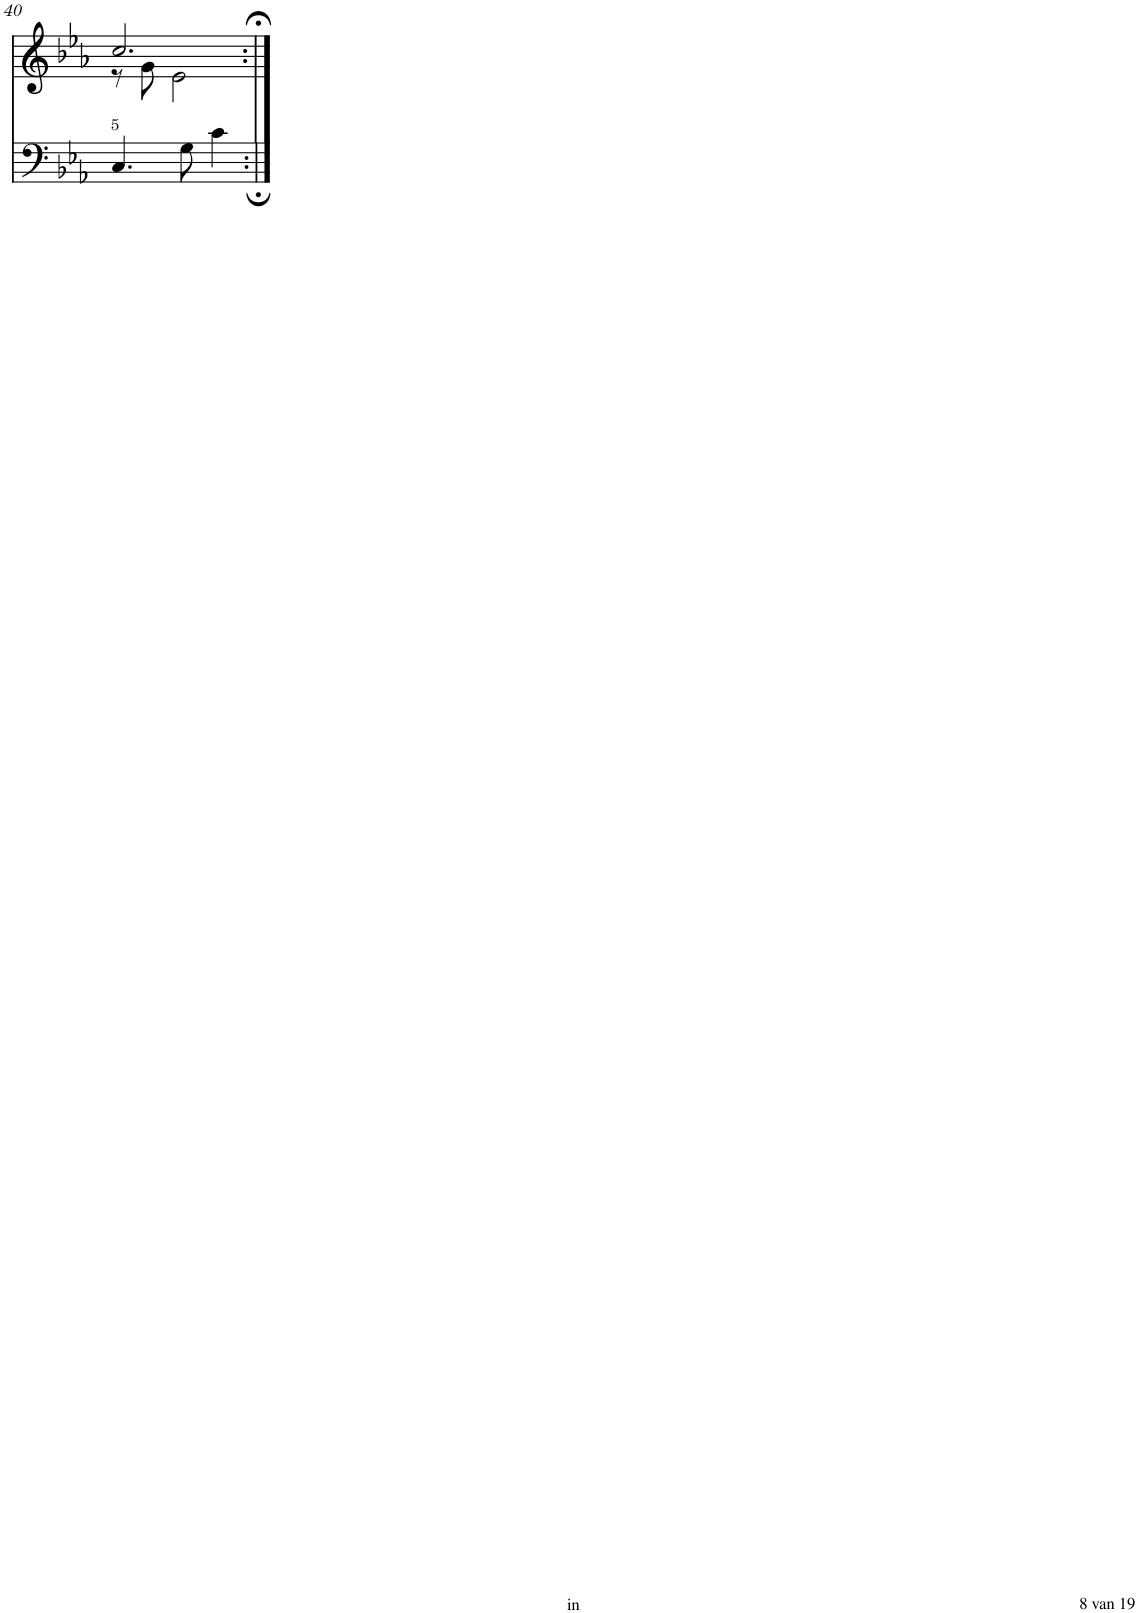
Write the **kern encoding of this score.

**kern	**kern
*part1	*part1
*staff2	*staff1
*I"Harpsichord	*
*I'Hch.	*
!!LO:PB:g=z
*clefF4	*clefG2
*k[b-e-a-]	*k[b-e-a-]
*M3/4	*M3/4
=40	=40
*	*^
4.C/	2.cc/	8r
.	.	8g\
.	.	2e-\
8G\	.	.
4c\	.	.
*	*v	*v
=:|!	=:|!
*-	*-
